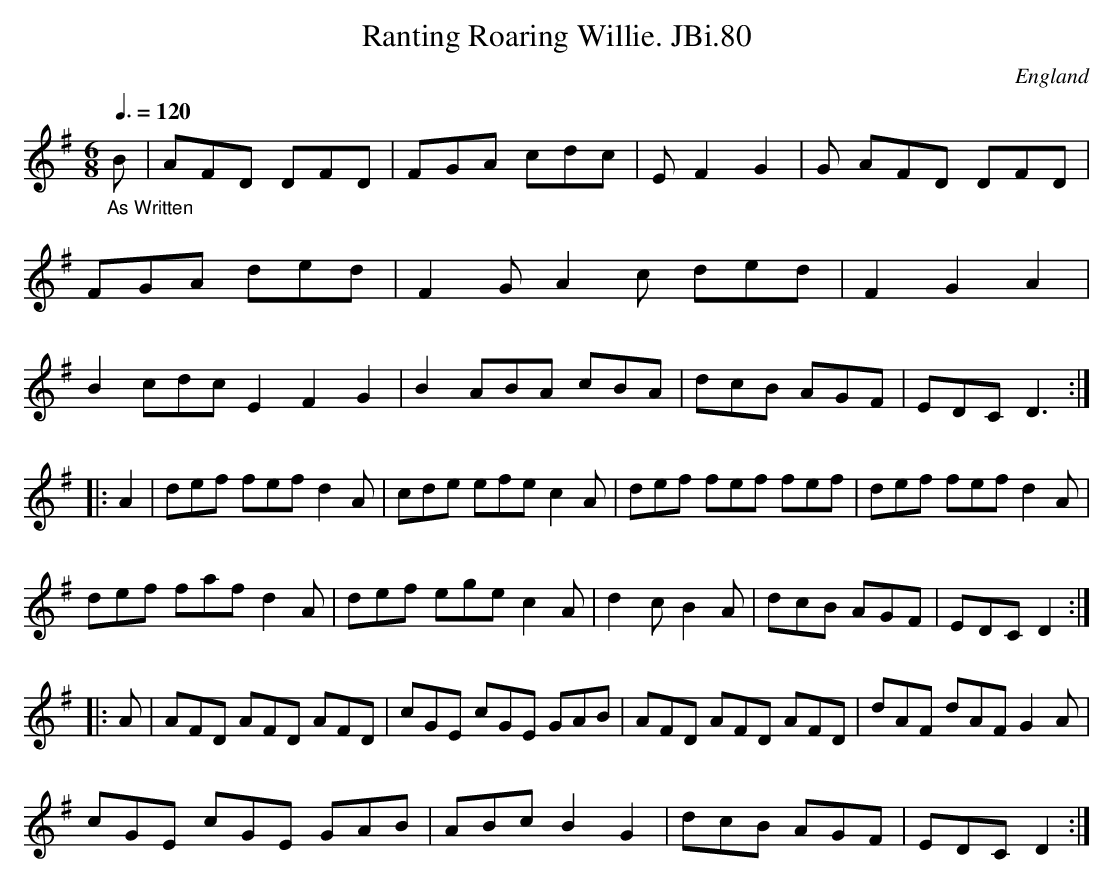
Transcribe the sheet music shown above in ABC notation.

X:1
T:Ranting Roaring Willie. JBi.80
L:1/8
M:6/8
O:England
Q:3/8=120
K:G
"_As Written"B|AFD DFD|FGA cdc|EF2G2|G AFD DFD|!
FGA ded|F2GA2c ded|F2G2A2|!
B2cdcE2F2G2|B2ABA cBA|dcB AGF|EDCD3:|!
|:A2|def fefd2A|cde efec2A|def fef fef|def fef d2A|!
def faf d2A|def ege c2A|d2cB2A|dcB AGF|EDC D2:|!
|:A|AFD AFD AFD|cGE cGE GAB|AFD AFD AFD|dAF dAF G2A|!
cGE cGE GAB|ABc B2G2|dcB AGF|EDC D2:|
